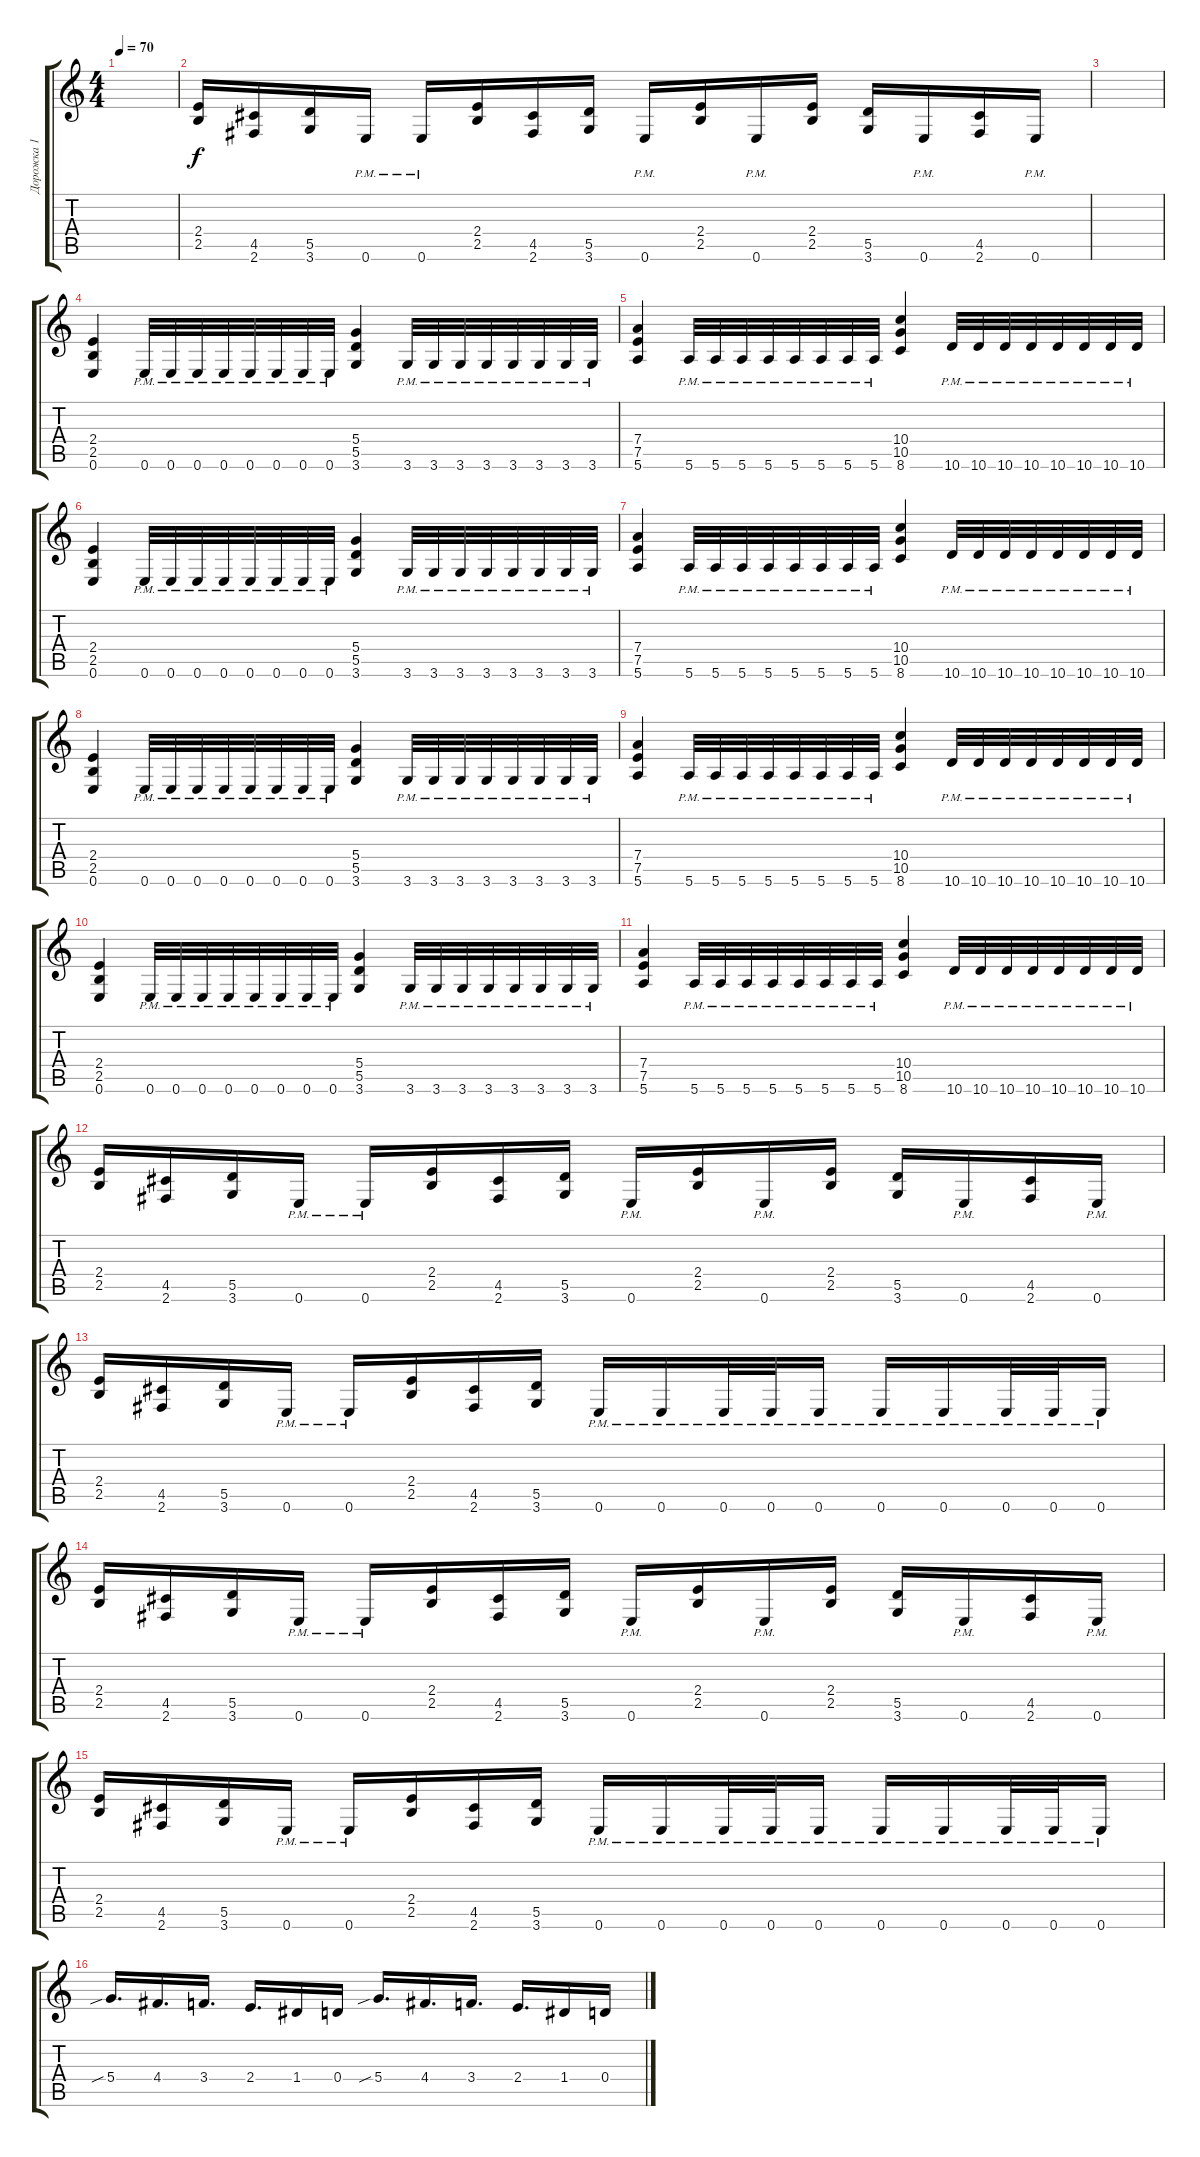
\track ("Дорожка 1" "Дорожка 1") {instrument overdrivenguitar}
\staff {score tabs}
\tuning (E4 B3 G3 D3 A2 E2) {hide}
\ts (4 4)
\tempo 70
\clef g2
\ks c
|
(2.4 2.5).16 (4.5 2.6).16 (5.5 3.6).16 0.6{pm}.16 0.6{pm}.16 (2.4 2.5).16 (4.5 2.6).16 (5.5 3.6).16 0.6{pm}.16 (2.4 2.5).16 0.6{pm}.16 (2.4 2.5).16 (5.5 3.6).16 0.6{pm}.16 (4.5 2.6).16 0.6{pm}.16 |
|
(2.4 2.5 0.6).4 0.6{pm}.32 0.6{pm}.32 0.6{pm}.32 0.6{pm}.32 0.6{pm}.32 0.6{pm}.32 0.6{pm}.32 0.6{pm}.32 (5.4 5.5 3.6).4 3.6{pm}.32 3.6{pm}.32 3.6{pm}.32 3.6{pm}.32 3.6{pm}.32 3.6{pm}.32 3.6{pm}.32 3.6{pm}.32 |
(7.4 7.5 5.6).4 5.6{pm}.32 5.6{pm}.32 5.6{pm}.32 5.6{pm}.32 5.6{pm}.32 5.6{pm}.32 5.6{pm}.32 5.6{pm}.32 (10.4 10.5 8.6).4 10.6{pm}.32 10.6{pm}.32 10.6{pm}.32 10.6{pm}.32 10.6{pm}.32 10.6{pm}.32 10.6{pm}.32 10.6{pm}.32 |
(2.4 2.5 0.6).4 0.6{pm}.32 0.6{pm}.32 0.6{pm}.32 0.6{pm}.32 0.6{pm}.32 0.6{pm}.32 0.6{pm}.32 0.6{pm}.32 (5.4 5.5 3.6).4 3.6{pm}.32 3.6{pm}.32 3.6{pm}.32 3.6{pm}.32 3.6{pm}.32 3.6{pm}.32 3.6{pm}.32 3.6{pm}.32 |
(7.4 7.5 5.6).4 5.6{pm}.32 5.6{pm}.32 5.6{pm}.32 5.6{pm}.32 5.6{pm}.32 5.6{pm}.32 5.6{pm}.32 5.6{pm}.32 (10.4 10.5 8.6).4 10.6{pm}.32 10.6{pm}.32 10.6{pm}.32 10.6{pm}.32 10.6{pm}.32 10.6{pm}.32 10.6{pm}.32 10.6{pm}.32 |
(2.4 2.5 0.6).4 0.6{pm}.32 0.6{pm}.32 0.6{pm}.32 0.6{pm}.32 0.6{pm}.32 0.6{pm}.32 0.6{pm}.32 0.6{pm}.32 (5.4 5.5 3.6).4 3.6{pm}.32 3.6{pm}.32 3.6{pm}.32 3.6{pm}.32 3.6{pm}.32 3.6{pm}.32 3.6{pm}.32 3.6{pm}.32 |
(7.4 7.5 5.6).4 5.6{pm}.32 5.6{pm}.32 5.6{pm}.32 5.6{pm}.32 5.6{pm}.32 5.6{pm}.32 5.6{pm}.32 5.6{pm}.32 (10.4 10.5 8.6).4 10.6{pm}.32 10.6{pm}.32 10.6{pm}.32 10.6{pm}.32 10.6{pm}.32 10.6{pm}.32 10.6{pm}.32 10.6{pm}.32 |
(2.4 2.5 0.6).4 0.6{pm}.32 0.6{pm}.32 0.6{pm}.32 0.6{pm}.32 0.6{pm}.32 0.6{pm}.32 0.6{pm}.32 0.6{pm}.32 (5.4 5.5 3.6).4 3.6{pm}.32 3.6{pm}.32 3.6{pm}.32 3.6{pm}.32 3.6{pm}.32 3.6{pm}.32 3.6{pm}.32 3.6{pm}.32 |
(7.4 7.5 5.6).4 5.6{pm}.32 5.6{pm}.32 5.6{pm}.32 5.6{pm}.32 5.6{pm}.32 5.6{pm}.32 5.6{pm}.32 5.6{pm}.32 (10.4 10.5 8.6).4 10.6{pm}.32 10.6{pm}.32 10.6{pm}.32 10.6{pm}.32 10.6{pm}.32 10.6{pm}.32 10.6{pm}.32 10.6{pm}.32 |
(2.4 2.5).16 (4.5 2.6).16 (5.5 3.6).16 0.6{pm}.16 0.6{pm}.16 (2.4 2.5).16 (4.5 2.6).16 (5.5 3.6).16 0.6{pm}.16 (2.4 2.5).16 0.6{pm}.16 (2.4 2.5).16 (5.5 3.6).16 0.6{pm}.16 (4.5 2.6).16 0.6{pm}.16 |
(2.4 2.5).16 (4.5 2.6).16 (5.5 3.6).16 0.6{pm}.16 0.6{pm}.16 (2.4 2.5).16 (4.5 2.6).16 (5.5 3.6).16 0.6{pm}.16 0.6{pm}.16 0.6{pm}.32 0.6{pm}.32 0.6{pm}.16 0.6{pm}.16 0.6{pm}.16 0.6{pm}.32 0.6{pm}.32 0.6{pm}.16 |
(2.4 2.5).16 (4.5 2.6).16 (5.5 3.6).16 0.6{pm}.16 0.6{pm}.16 (2.4 2.5).16 (4.5 2.6).16 (5.5 3.6).16 0.6{pm}.16 (2.4 2.5).16 0.6{pm}.16 (2.4 2.5).16 (5.5 3.6).16 0.6{pm}.16 (4.5 2.6).16 0.6{pm}.16 |
(2.4 2.5).16 (4.5 2.6).16 (5.5 3.6).16 0.6{pm}.16 0.6{pm}.16 (2.4 2.5).16 (4.5 2.6).16 (5.5 3.6).16 0.6{pm}.16 0.6{pm}.16 0.6{pm}.32 0.6{pm}.32 0.6{pm}.16 0.6{pm}.16 0.6{pm}.16 0.6{pm}.32 0.6{pm}.32 0.6{pm}.16 |
5.4{sib}.16{d} 4.4.16{d} 3.4.16{d} 2.4.16{d} 1.4.16 0.4.16 5.4{sib}.16{d} 4.4.16{d} 3.4.16{d} 2.4.16{d} 1.4.16 0.4.16
